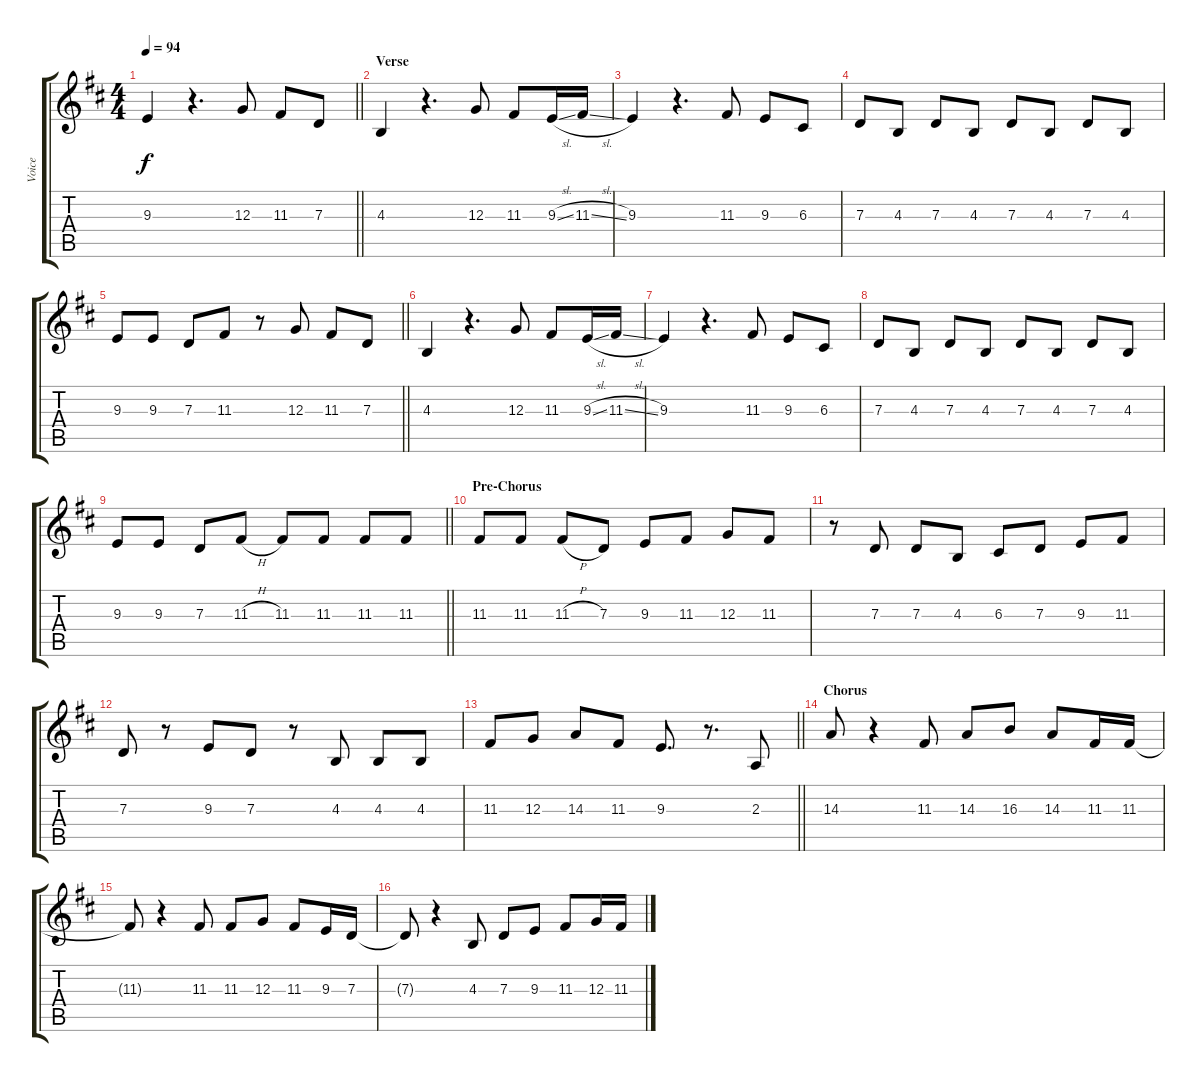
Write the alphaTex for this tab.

\track ("Voice" "Voice") {instrument fx5brightness}
\staff {score tabs}
\tuning (E4 B3 G3 D3 A2 E2) {hide}
\ts (4 4)
\tempo 94
\clef g2
\barLineRight lightlight
\ks d
9.3{t}.4{dy f} r.4{d} 12.3.8 11.3.8 7.3.8 |
\section ("" "Verse")
4.3.4 r.4{d} 12.3.8 11.3.8 9.3{sl}.16 11.3{sl}.16 |
9.3.4 r.4{d} 11.3.8 9.3.8 6.3.8 |
7.3.8 4.3.8 7.3.8 4.3.8 7.3.8 4.3.8 7.3.8 4.3.8 |
\barLineRight lightlight
9.3.8 9.3.8 7.3.8 11.3.8 r.8 12.3.8 11.3.8 7.3.8 |
\section ("" "")
4.3.4 r.4{d} 12.3.8 11.3.8 9.3{sl}.16 11.3{sl}.16 |
9.3.4 r.4{d} 11.3.8 9.3.8 6.3.8 |
7.3.8 4.3.8 7.3.8 4.3.8 7.3.8 4.3.8 7.3.8 4.3.8 |
\barLineRight lightlight
9.3.8 9.3.8 7.3.8 11.3{h}.8 11.3.8 11.3.8 11.3.8 11.3.8 |
\section ("" "Pre-Chorus")
11.3.8 11.3.8 11.3{h}.8 7.3.8 9.3.8 11.3.8 12.3.8 11.3.8 |
r.8 7.3.8 7.3.8 4.3.8 6.3.8 7.3.8 9.3.8 11.3.8 |
7.3.8 r.8 9.3.8 7.3.8 r.8 4.3.8 4.3.8 4.3.8 |
\barLineRight lightlight
11.3.8 12.3.8 14.3.8 11.3.8 9.3.8{d} r.8{d} 2.3.8 |
\section ("" "Chorus")
14.3.8 r.4 11.3.8 14.3.8 16.3.8 14.3.8 11.3.16 11.3.16 |
11.3{t}.8 r.4 11.3.8 11.3.8 12.3.8 11.3.8 9.3.16 7.3.16 |
7.3{t}.8 r.4 4.3.8 7.3.8 9.3.8 11.3.8 12.3.16 11.3.16
